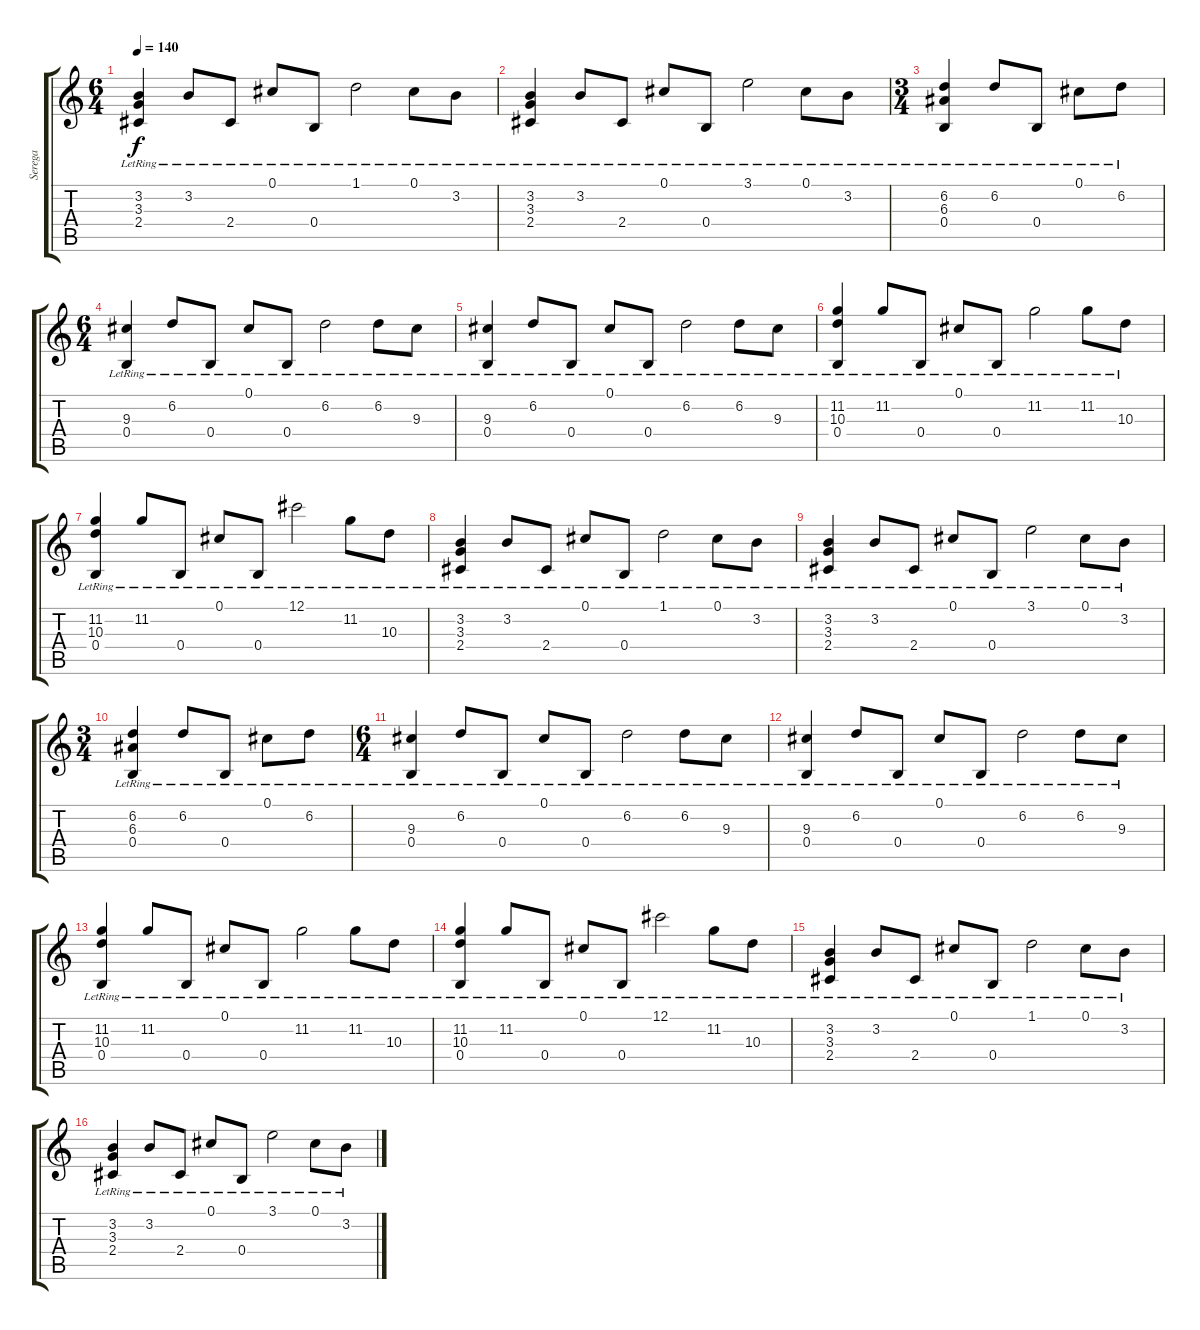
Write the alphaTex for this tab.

\track ("Serega" "Serega") {instrument distortionguitar}
\staff {score tabs}
\tuning (Db4 Ab3 E3 B2 Gb2 Db2) {hide}
\ts (6 4)
\tempo 140
\clef g2
\ks c
(3.2{lr} 3.3{lr} 2.4{lr}).4{dy f} 3.2{lr}.8 2.4{lr}.8 0.1{lr}.8 0.4{lr}.8 1.1{lr}.2 0.1{lr}.8 3.2{lr}.8 |
(3.2{lr} 3.3{lr} 2.4{lr}).4 3.2{lr}.8 2.4{lr}.8 0.1{lr}.8 0.4{lr}.8 3.1{lr}.2 0.1{lr}.8 3.2{lr}.8 |
\ts (3 4)
(6.2{lr} 6.3{lr} 0.4{lr}).4 6.2{lr}.8 0.4{lr}.8 0.1{lr}.8 6.2{lr}.8 |
\ts (6 4)
(9.3{lr} 0.4{lr}).4 6.2{lr}.8 0.4{lr}.8 0.1{lr}.8 0.4{lr}.8 6.2{lr}.2 6.2{lr}.8 9.3{lr}.8 |
(9.3{lr} 0.4{lr}).4 6.2{lr}.8 0.4{lr}.8 0.1{lr}.8 0.4{lr}.8 6.2{lr}.2 6.2{lr}.8 9.3{lr}.8 |
(11.2{lr} 10.3{lr} 0.4{lr}).4 11.2{lr}.8 0.4{lr}.8 0.1{lr}.8 0.4{lr}.8 11.2{lr}.2 11.2{lr}.8 10.3{lr}.8 |
(11.2{lr} 10.3{lr} 0.4{lr}).4 11.2{lr}.8 0.4{lr}.8 0.1{lr}.8 0.4{lr}.8 12.1{lr}.2 11.2{lr}.8 10.3{lr}.8 |
(3.2{lr} 3.3{lr} 2.4{lr}).4 3.2{lr}.8 2.4{lr}.8 0.1{lr}.8 0.4{lr}.8 1.1{lr}.2 0.1{lr}.8 3.2{lr}.8 |
(3.2{lr} 3.3{lr} 2.4{lr}).4 3.2{lr}.8 2.4{lr}.8 0.1{lr}.8 0.4{lr}.8 3.1{lr}.2 0.1{lr}.8 3.2{lr}.8 |
\ts (3 4)
(6.2{lr} 6.3{lr} 0.4{lr}).4 6.2{lr}.8 0.4{lr}.8 0.1{lr}.8 6.2{lr}.8 |
\ts (6 4)
(9.3{lr} 0.4{lr}).4 6.2{lr}.8 0.4{lr}.8 0.1{lr}.8 0.4{lr}.8 6.2{lr}.2 6.2{lr}.8 9.3{lr}.8 |
(9.3{lr} 0.4{lr}).4 6.2{lr}.8 0.4{lr}.8 0.1{lr}.8 0.4{lr}.8 6.2{lr}.2 6.2{lr}.8 9.3{lr}.8 |
(11.2{lr} 10.3{lr} 0.4{lr}).4 11.2{lr}.8 0.4{lr}.8 0.1{lr}.8 0.4{lr}.8 11.2{lr}.2 11.2{lr}.8 10.3{lr}.8 |
(11.2{lr} 10.3{lr} 0.4{lr}).4 11.2{lr}.8 0.4{lr}.8 0.1{lr}.8 0.4{lr}.8 12.1{lr}.2 11.2{lr}.8 10.3{lr}.8 |
(3.2{lr} 3.3{lr} 2.4{lr}).4 3.2{lr}.8 2.4{lr}.8 0.1{lr}.8 0.4{lr}.8 1.1{lr}.2 0.1{lr}.8 3.2{lr}.8 |
(3.2{lr} 3.3{lr} 2.4{lr}).4 3.2{lr}.8 2.4{lr}.8 0.1{lr}.8 0.4{lr}.8 3.1{lr}.2 0.1{lr}.8 3.2{lr}.8
